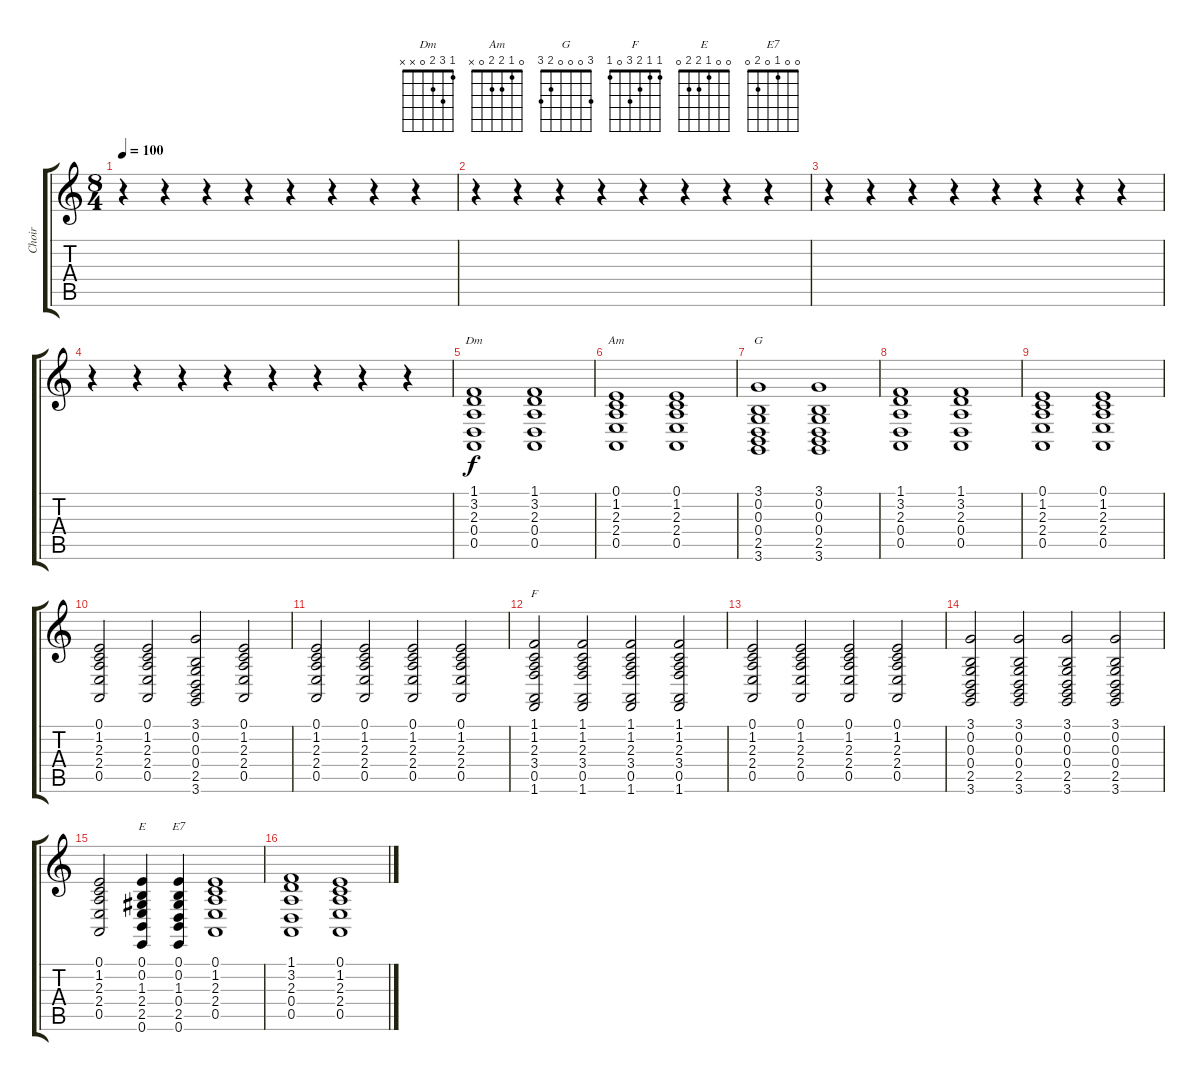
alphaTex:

\track ("Choir" "Choir") {instrument choiraahs}
\staff {score tabs}
\tuning (E4 B3 G3 D3 A2 E2) {hide}
\chord ("Dm" 1 3 2 0 x x)
\chord ("Am" 0 1 2 2 0 x)
\chord ("G" 3 0 0 0 2 3)
\chord ("F" 1 1 2 3 0 1)
\chord ("E" 0 0 1 2 2 0)
\chord ("E7" 0 0 1 0 2 0)
\ts (8 4)
\tempo 100
\clef g2
\ks c
r.4{dy f} r.4 r.4 r.4 r.4 r.4 r.4 r.4 |
r.4 r.4 r.4 r.4 r.4 r.4 r.4 r.4 |
r.4 r.4 r.4 r.4 r.4 r.4 r.4 r.4 |
r.4 r.4 r.4 r.4 r.4 r.4 r.4 r.4 |
(1.1 3.2 2.3 0.4 0.5).1{ch "Dm"} (1.1 3.2 2.3 0.4 0.5).1 |
(0.1 1.2 2.3 2.4 0.5).1{ch "Am"} (0.1 1.2 2.3 2.4 0.5).1 |
(3.1 0.2 0.3 0.4 2.5 3.6).1{ch "G"} (3.1 0.2 0.3 0.4 2.5 3.6).1 |
(1.1 3.2 2.3 0.4 0.5).1 (1.1 3.2 2.3 0.4 0.5).1 |
(0.1 1.2 2.3 2.4 0.5).1 (0.1 1.2 2.3 2.4 0.5).1 |
(0.1 1.2 2.3 2.4 0.5).2 (0.1 1.2 2.3 2.4 0.5).2 (3.1 0.2 0.3 0.4 2.5 3.6).2 (0.1 1.2 2.3 2.4 0.5).2 |
(0.1 1.2 2.3 2.4 0.5).2 (0.1 1.2 2.3 2.4 0.5).2 (0.1 1.2 2.3 2.4 0.5).2 (0.1 1.2 2.3 2.4 0.5).2 |
(1.1 1.2 2.3 3.4 0.5 1.6).2{ch "F"} (1.1 1.2 2.3 3.4 0.5 1.6).2 (1.1 1.2 2.3 3.4 0.5 1.6).2 (1.1 1.2 2.3 3.4 0.5 1.6).2 |
(0.1 1.2 2.3 2.4 0.5).2 (0.1 1.2 2.3 2.4 0.5).2 (0.1 1.2 2.3 2.4 0.5).2 (0.1 1.2 2.3 2.4 0.5).2 |
(3.1 0.2 0.3 0.4 2.5 3.6).2 (3.1 0.2 0.3 0.4 2.5 3.6).2 (3.1 0.2 0.3 0.4 2.5 3.6).2 (3.1 0.2 0.3 0.4 2.5 3.6).2 |
(0.1 1.2 2.3 2.4 0.5).2 (0.1 0.2 1.3 2.4 2.5 0.6).4{ch "E"} (0.1 0.2 1.3 0.4 2.5 0.6).4{ch "E7"} (0.1 1.2 2.3 2.4 0.5).1 |
(1.1 3.2 2.3 0.4 0.5).1 (0.1 1.2 2.3 2.4 0.5).1
